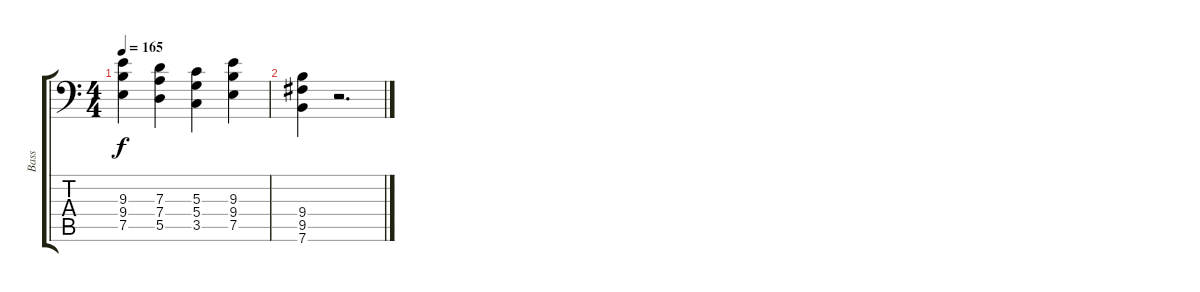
\track ("Bass" "Bass") {instrument electricbassfinger}
\staff {score tabs}
\tuning (E3 B2 G2 D2 A1 E1) {hide}
\ts (4 4)
\tempo 165
\clef f4
\ks c
(9.3 9.4 7.5).4{dy f} (7.3 7.4 5.5).4 (5.3 5.4 3.5).4 (9.3 9.4 7.5).4 |
(9.4 9.5 7.6).4 r.2{d}
